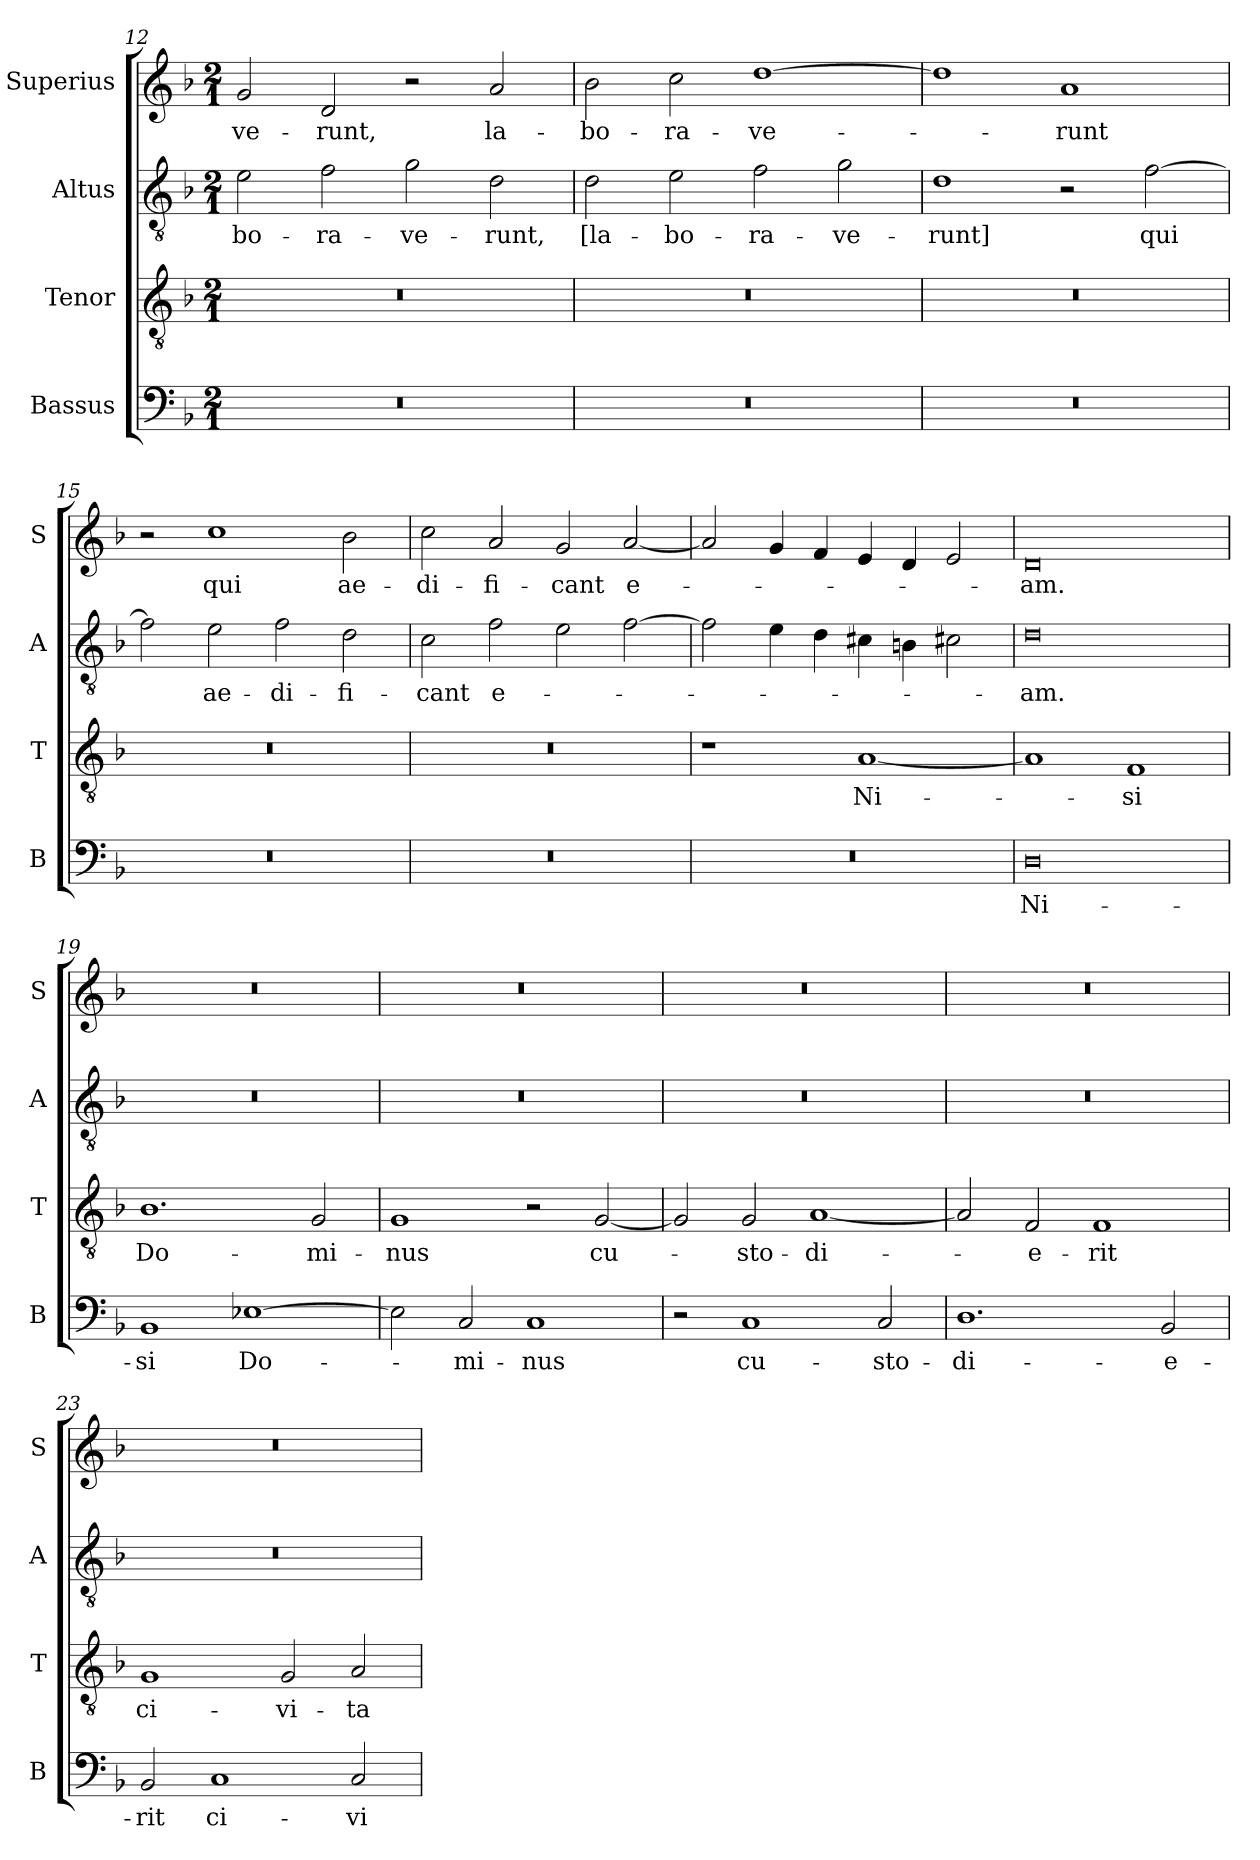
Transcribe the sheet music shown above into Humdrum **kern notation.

**kern	**text	**kern	**text	**kern	**text	**kern	**text
*part4	*part4	*part3	*part3	*part2	*part2	*part1	*part1
*staff4	*staff4	*staff3	*staff3	*staff2	*staff2	*staff1	*staff1
*I"Bassus	*	*I"Tenor	*	*I"Altus	*	*I"Superius	*
*I'B	*	*I'T	*	*I'A	*	*I'S	*
*clefF4	*	*clefGv2	*	*clefGv2	*	*clefG2	*
*k[b-]	*	*k[b-]	*	*k[b-]	*	*k[b-]	*
*F:	*	*F:	*	*F:	*	*F:	*
*M2/1	*	*M2/1	*	*M2/1	*	*M2/1	*
=12	=12	=12	=12	=12	=12	=12	=12
0r	.	0r	.	2e	-bo-	2g	-ve-
.	.	.	.	2f	-ra-	2d	-runt,
.	.	.	.	2g	-ve-	2r	.
.	.	.	.	2d	-runt,	2a	la-
=13	=13	=13	=13	=13	=13	=13	=13
0r	.	0r	.	2d	[la-	2b-	-bo-
.	.	.	.	2e	-bo-	2cc	-ra-
.	.	.	.	2f	-ra-	[1dd	-ve-
.	.	.	.	2g	-ve-	.	.
=14	=14	=14	=14	=14	=14	=14	=14
0r	.	0r	.	1d	-runt]	1dd]	.
.	.	.	.	2r	.	1a	-runt
.	.	.	.	[2f	qui	.	.
=15	=15	=15	=15	=15	=15	=15	=15
0r	.	0r	.	2f]	.	2r	.
.	.	.	.	2e	ae-	1cc	qui
.	.	.	.	2f	-di-	.	.
.	.	.	.	2d	-fi-	2b-	ae-
=16	=16	=16	=16	=16	=16	=16	=16
0r	.	0r	.	2c	-cant	2cc	-di-
.	.	.	.	2f	e-	2a	-fi-
.	.	.	.	2e	.	2g	-cant
.	.	.	.	[2f	.	[2a	e-
=17	=17	=17	=17	=17	=17	=17	=17
0r	.	1r	.	2f]	.	2a]	.
.	.	.	.	4e	.	4g	.
.	.	.	.	4d	.	4f	.
.	.	[1A	Ni-	4c#X	.	4e	.
.	.	.	.	4Bn	.	4d	.
.	.	.	.	2c#X	.	2e	.
=18	=18	=18	=18	=18	=18	=18	=18
0D	Ni-	1A]	.	0d	-am.	0d	-am.
.	.	1F	-si	.	.	.	.
=19	=19	=19	=19	=19	=19	=19	=19
1BB-	-si	1.B-	Do-	0r	.	0r	.
[1E-X	Do-	.	.	.	.	.	.
.	.	2G	-mi-	.	.	.	.
=20	=20	=20	=20	=20	=20	=20	=20
2E-]	.	1G	-nus	0r	.	0r	.
2C	-mi-	.	.	.	.	.	.
1C	-nus	2r	.	.	.	.	.
.	.	[2G	cu-	.	.	.	.
=21	=21	=21	=21	=21	=21	=21	=21
2r	.	2G]	.	0r	.	0r	.
1C	cu-	2G	-sto-	.	.	.	.
.	.	[1A	-di-	.	.	.	.
2C	-sto-	.	.	.	.	.	.
=22	=22	=22	=22	=22	=22	=22	=22
1.D	-di-	2A]	.	0r	.	0r	.
.	.	2F	-e-	.	.	.	.
.	.	1F	-rit	.	.	.	.
2BB-	-e-	.	.	.	.	.	.
=23	=23	=23	=23	=23	=23	=23	=23
2BB-	-rit	1G	ci-	0r	.	0r	.
1C	ci-	.	.	.	.	.	.
.	.	2G	-vi-	.	.	.	.
2C	-vi-	2A	-ta-	.	.	.	.
=	=	=	=	=	=	=	=
*-	*-	*-	*-	*-	*-	*-	*-
